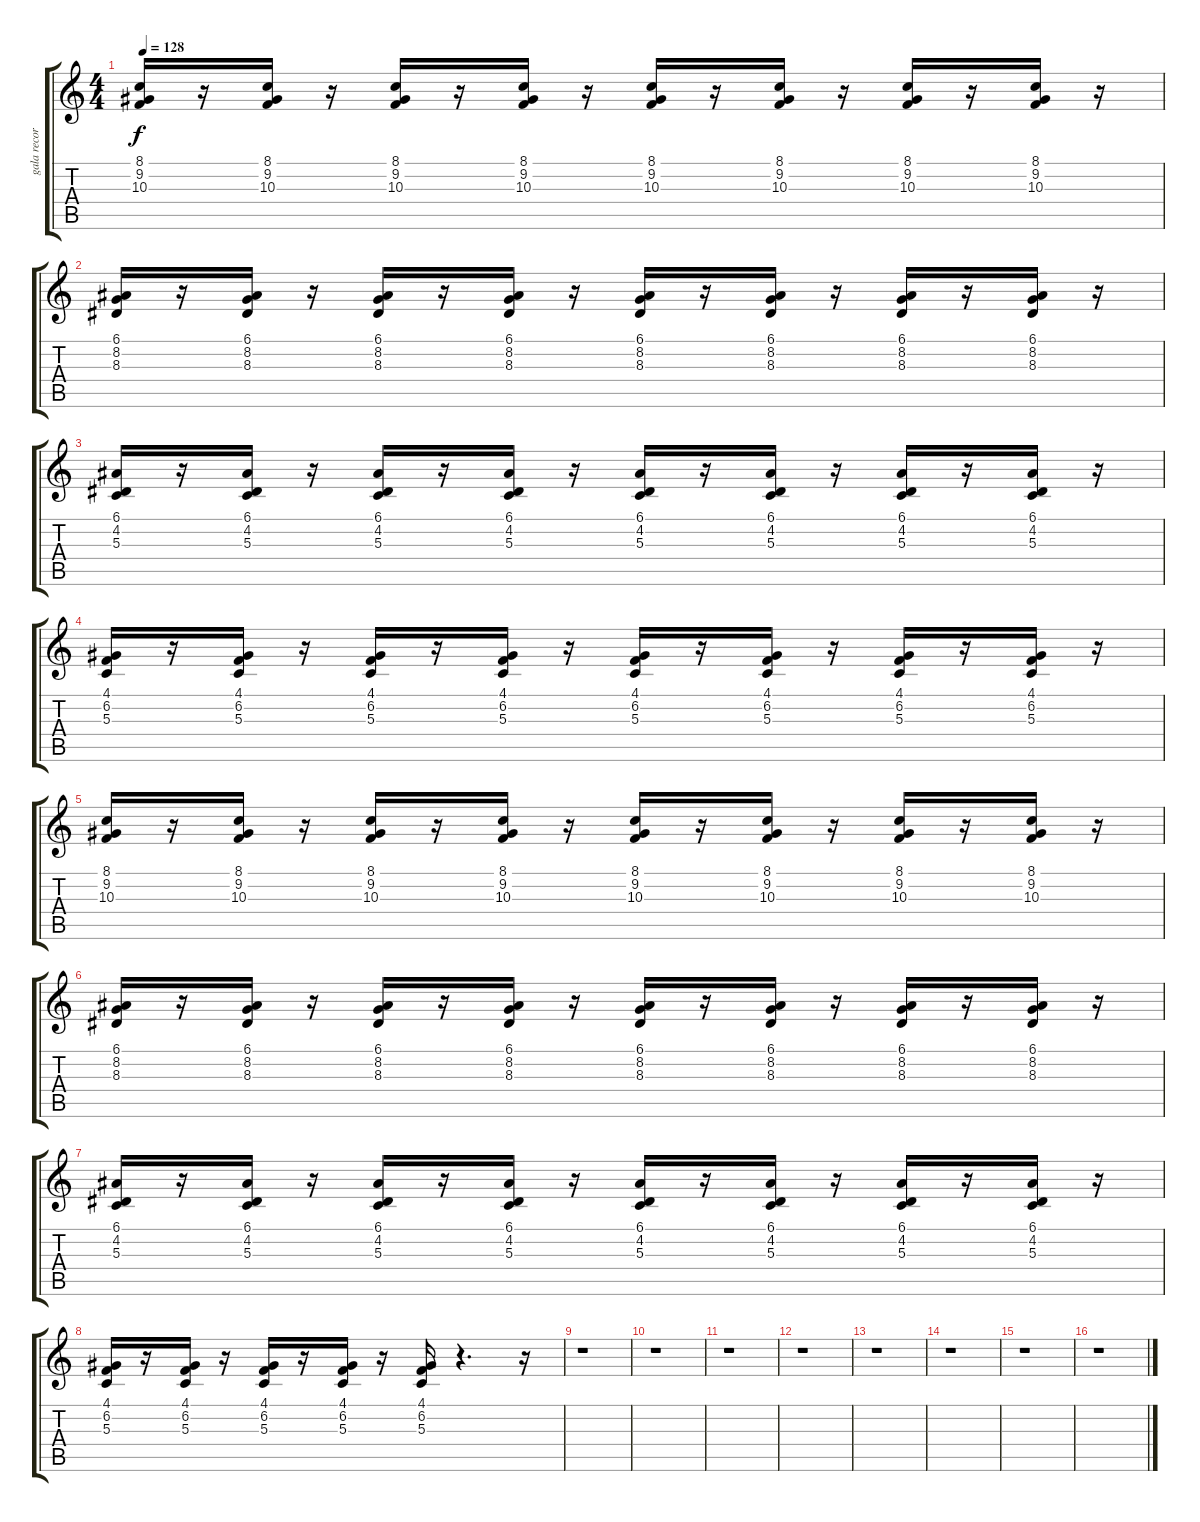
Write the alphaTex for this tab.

\track ("gala records" "gala recor") {instrument brightacousticpiano}
\staff {score tabs}
\tuning (E4 B3 G3 D3 A2 E2) {hide}
\ts (4 4)
\tempo 128
\clef g2
\ks c
(8.1 9.2 10.3).16{dy f} r.16 (8.1 9.2 10.3).16 r.16 (8.1 9.2 10.3).16 r.16 (8.1 9.2 10.3).16 r.16 (8.1 9.2 10.3).16 r.16 (8.1 9.2 10.3).16 r.16 (8.1 9.2 10.3).16 r.16 (8.1 9.2 10.3).16 r.16 |
(6.1 8.2 8.3).16 r.16 (6.1 8.2 8.3).16 r.16 (6.1 8.2 8.3).16 r.16 (6.1 8.2 8.3).16 r.16 (6.1 8.2 8.3).16 r.16 (6.1 8.2 8.3).16 r.16 (6.1 8.2 8.3).16 r.16 (6.1 8.2 8.3).16 r.16 |
(6.1 4.2 5.3).16 r.16 (6.1 4.2 5.3).16 r.16 (6.1 4.2 5.3).16 r.16 (6.1 4.2 5.3).16 r.16 (6.1 4.2 5.3).16 r.16 (6.1 4.2 5.3).16 r.16 (6.1 4.2 5.3).16 r.16 (6.1 4.2 5.3).16 r.16 |
(4.1 6.2 5.3).16 r.16 (4.1 6.2 5.3).16 r.16 (4.1 6.2 5.3).16 r.16 (4.1 6.2 5.3).16 r.16 (4.1 6.2 5.3).16 r.16 (4.1 6.2 5.3).16 r.16 (4.1 6.2 5.3).16 r.16 (4.1 6.2 5.3).16 r.16 |
(8.1 9.2 10.3).16 r.16 (8.1 9.2 10.3).16 r.16 (8.1 9.2 10.3).16 r.16 (8.1 9.2 10.3).16 r.16 (8.1 9.2 10.3).16 r.16 (8.1 9.2 10.3).16 r.16 (8.1 9.2 10.3).16 r.16 (8.1 9.2 10.3).16 r.16 |
(6.1 8.2 8.3).16 r.16 (6.1 8.2 8.3).16 r.16 (6.1 8.2 8.3).16 r.16 (6.1 8.2 8.3).16 r.16 (6.1 8.2 8.3).16 r.16 (6.1 8.2 8.3).16 r.16 (6.1 8.2 8.3).16 r.16 (6.1 8.2 8.3).16 r.16 |
(6.1 4.2 5.3).16 r.16 (6.1 4.2 5.3).16 r.16 (6.1 4.2 5.3).16 r.16 (6.1 4.2 5.3).16 r.16 (6.1 4.2 5.3).16 r.16 (6.1 4.2 5.3).16 r.16 (6.1 4.2 5.3).16 r.16 (6.1 4.2 5.3).16 r.16 |
(4.1 6.2 5.3).16 r.16 (4.1 6.2 5.3).16 r.16 (4.1 6.2 5.3).16 r.16 (4.1 6.2 5.3).16 r.16 (4.1 6.2 5.3).16 r.4{d} r.16 |
r.1 |
r.1 |
r.1 |
r.1 |
r.1 |
r.1 |
r.1 |
r.1
